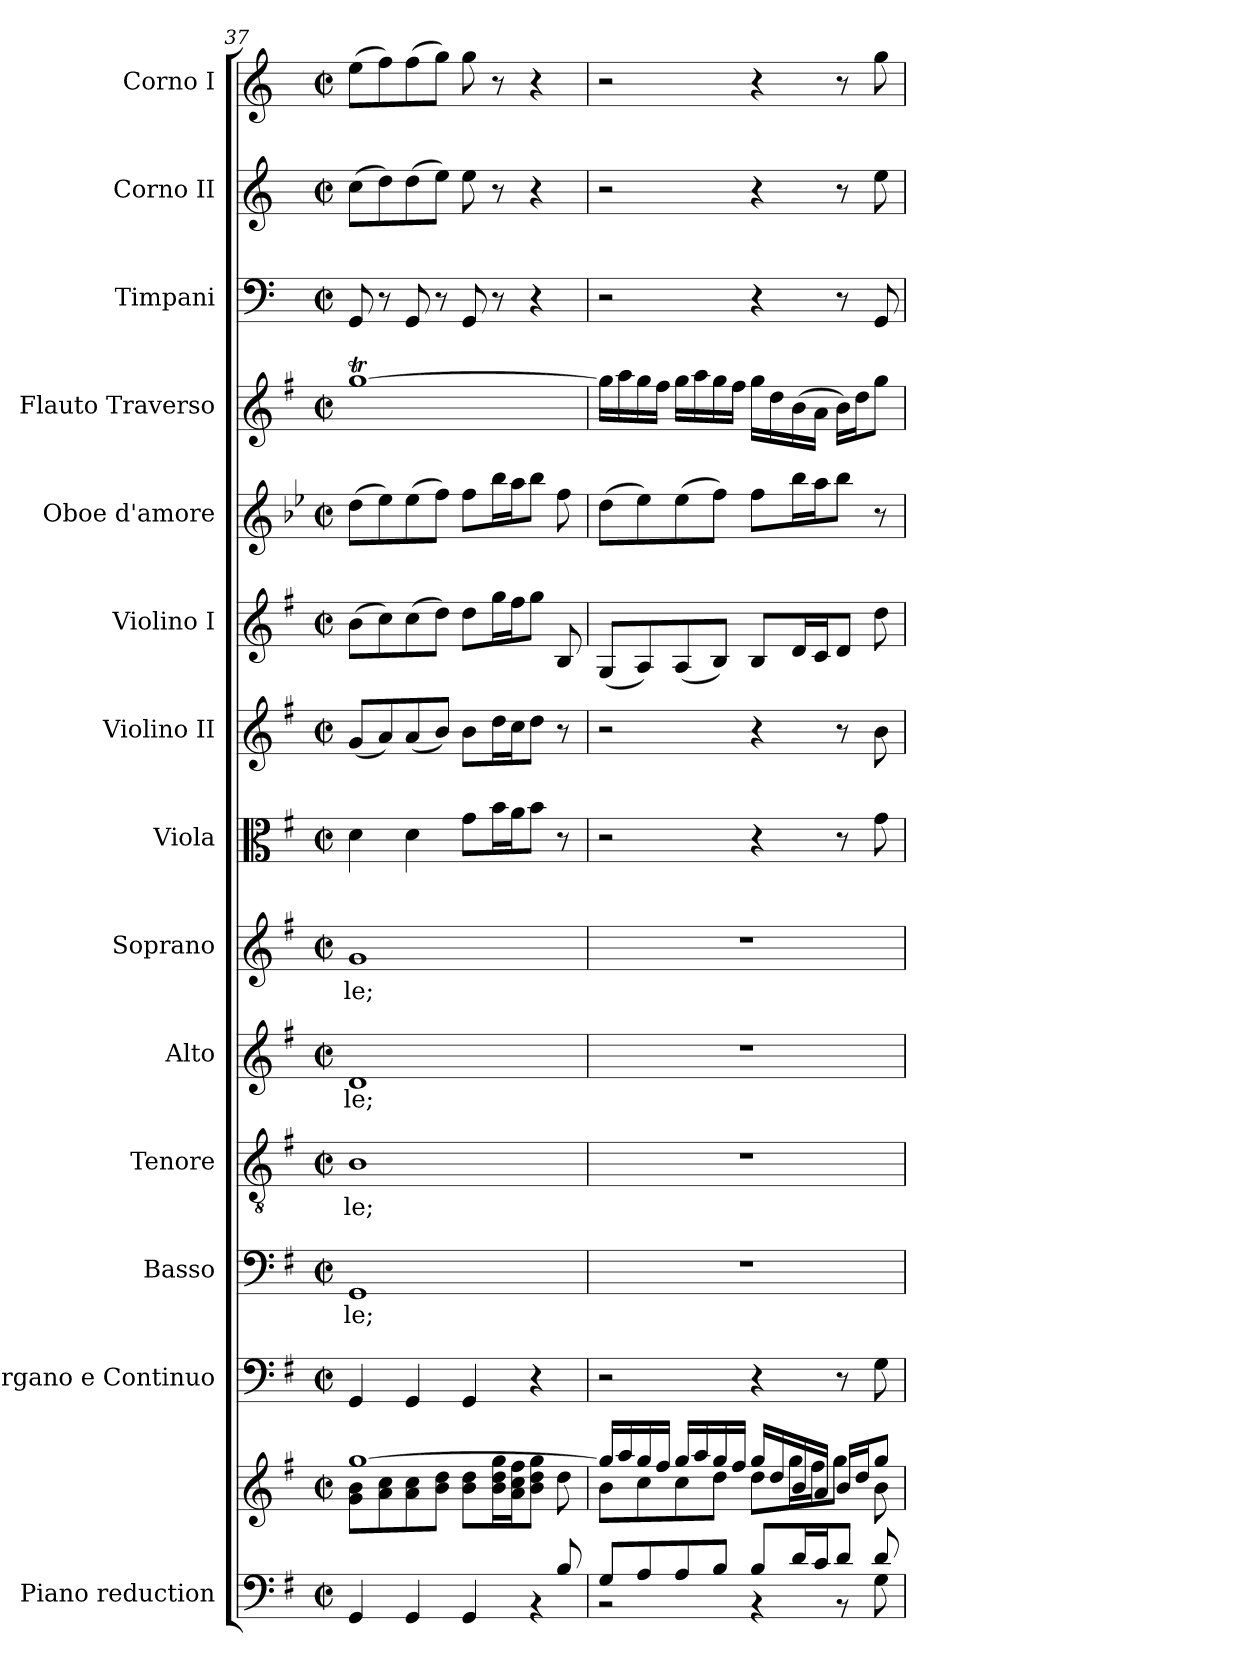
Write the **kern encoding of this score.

**kern	**kern	**kern	**kern	**text	**kern	**text	**kern	**text	**kern	**text	**kern	**kern	**kern	**kern	**kern	**kern	**kern	**kern
*part14	*part14	*part13	*part12	*part12	*part11	*part11	*part10	*part10	*part9	*part9	*part8	*part7	*part6	*part5	*part4	*part3	*part2	*part1
*staff15	*staff14	*staff13	*staff12	*staff12	*staff11	*staff11	*staff10	*staff10	*staff9	*staff9	*staff8	*staff7	*staff6	*staff5	*staff4	*staff3	*staff2	*staff1
*I"Piano reduction	*	*I"Organo e Continuo	*I"Basso	*	*I"Tenore	*	*I"Alto	*	*I"Soprano	*	*I"Viola	*I"Violino II	*I"Violino I	*I"Oboe d'amore	*I"Flauto Traverso	*I"Timpani	*I"Corno II	*I"Corno I
*I'Pno	*	*	*	*	*	*	*	*	*	*	*	*	*	*I'Ob	*I'Fl	*I'Timp	*	*
*clefF4	*clefG2	*clefF4	*clefF4	*	*clefGv2	*	*clefG2	*	*clefG2	*	*clefC3	*clefG2	*clefG2	*clefG2	*clefG2	*clefF4	*clefG2	*clefG2
*	*	*	*	*	*	*	*	*	*	*	*	*	*	*ITrd2c3	*	*	*ITrd3c5	*ITrd3c5
*k[f#]	*k[f#]	*k[f#]	*k[f#]	*	*k[f#]	*	*k[f#]	*	*k[f#]	*	*k[f#]	*k[f#]	*k[f#]	*k[f#]	*k[f#]	*k[]	*k[f#]	*k[f#]
*M2/2	*M2/2	*M2/2	*M2/2	*	*M2/2	*	*M2/2	*	*M2/2	*	*M2/2	*M2/2	*M2/2	*M2/2	*M2/2	*M2/2	*M2/2	*M2/2
*met(c|)	*met(c|)	*met(c|)	*met(c|)	*	*met(c|)	*	*met(c|)	*	*met(c|)	*	*met(c|)	*met(c|)	*met(c|)	*met(c|)	*met(c|)	*met(c|)	*met(c|)	*met(c|)
=37	=37	=37	=37	=37	=37	=37	=37	=37	=37	=37	=37	=37	=37	=37	=37	=37	=37	=37
*^	*^	*	*	*	*	*	*	*	*	*	*	*	*	*	*	*	*	*
!	!	!	!	!	!	!LO:LY:b	!	!LO:LY:b	!	!LO:LY:b	!	!LO:LY:b	!	!	!	!	!	!	!	!
4GG/	2ryy	[1gg	8g\ 8b\L	4GG/	1GG	-le;	1B	-le;	1d	-le;	1g	-le;	4d\	(8g/L	(8b\L	(8b\L	[1ggT	8GG/	(8g\L	(8b\L
.	.	.	8a\ 8cc\	.	.	.	.	.	.	.	.	.	.	8a/)	8cc\)	8cc\)	.	8r	8a\)	8cc\)
4GG/	.	.	8a\ 8cc\	4GG/	.	.	.	.	.	.	.	.	4d\	(8a/	(8cc\	(8cc\	.	8GG/	(8a\	(8cc\
.	.	.	8b\ 8dd\J	.	.	.	.	.	.	.	.	.	.	8b/J)	8dd\J)	8dd\J)	.	8r	8b\J)	8dd\J)
4GG/	4ryy	.	8b\ 8dd\L	4GG/	.	.	.	.	.	.	.	.	8g\L	8b\L	8dd\L	8dd\L	.	8GG/	8b\	8dd\
.	.	.	16b\ 16dd\ 16gg\L	.	.	.	.	.	.	.	.	.	16b\L	16dd\L	16gg\L	16gg\L	.	8r	8r	8r
.	.	.	16a\ 16cc\ 16ff#\J	.	.	.	.	.	.	.	.	.	16a\J	16cc\J	16ff#\J	16ff#\J	.	.	.	.
8ryy	4r	.	8b\ 8dd\ 8gg\J	4r	.	.	.	.	.	.	.	.	8b\J	8dd\J	8gg\J	8gg\J	.	4r	4r	4r
8B/	.	.	8dd\	.	.	.	.	.	.	.	.	.	8r	8r	8B/	8dd\	.	.	.	.
=38	=38	=38	=38	=38	=38	=38	=38	=38	=38	=38	=38	=38	=38	=38	=38	=38	=38	=38	=38	=38
8G/L	2r	16gg/LL]	8b\L	2r	1r	.	1r	.	1r	.	1r	.	2r	2r	(8G/L	(8b\L	16gg\LL]	2r	2r	2r
.	.	16aa/	.	.	.	.	.	.	.	.	.	.	.	.	.	.	16aa\	.	.	.
8A/	.	16gg/	8cc\	.	.	.	.	.	.	.	.	.	.	.	8A/)	8cc\)	16gg\	.	.	.
.	.	16ff#/JJ	.	.	.	.	.	.	.	.	.	.	.	.	.	.	16ff#\JJ	.	.	.
8A/	.	16gg/LL	8cc\	.	.	.	.	.	.	.	.	.	.	.	(8A/	(8cc\	16gg\LL	.	.	.
.	.	16aa/	.	.	.	.	.	.	.	.	.	.	.	.	.	.	16aa\	.	.	.
8B/J	.	16gg/	8dd\J	.	.	.	.	.	.	.	.	.	.	.	8B/J)	8dd\J)	16gg\	.	.	.
.	.	16ff#/JJ	.	.	.	.	.	.	.	.	.	.	.	.	.	.	16ff#\JJ	.	.	.
8B/L	4r	16gg/LL	8dd\L	4r	.	.	.	.	.	.	.	.	4r	4r	8B/L	8dd\L	16gg\LL	4r	4r	4r
.	.	16dd/	.	.	.	.	.	.	.	.	.	.	.	.	.	.	16dd\	.	.	.
16d/L	.	16b/	16gg\L	.	.	.	.	.	.	.	.	.	.	.	16d/L	16gg\L	(16b\	.	.	.
16c/J	.	16a/JJ	16ff#\J	.	.	.	.	.	.	.	.	.	.	.	16c/J	16ff#\J	16a\JJ	.	.	.
8d/J	8r	16b/LL	8gg\J	8r	.	.	.	.	.	.	.	.	8r	8r	8d/J	8gg\J	16b\LL)	8r	8r	8r
.	.	16dd/J	.	.	.	.	.	.	.	.	.	.	.	.	.	.	16dd\J	.	.	.
8d/	8G\	8gg/J	8b\	8G\	.	.	.	.	.	.	.	.	8g\	8b\	8dd\	8r	8gg\J	8GG/	8b\	8dd\
*v	*v	*	*	*	*	*	*	*	*	*	*	*	*	*	*	*	*	*	*	*
*	*v	*v	*	*	*	*	*	*	*	*	*	*	*	*	*	*	*	*	*
=	=	=	=	=	=	=	=	=	=	=	=	=	=	=	=	=	=	=
*-	*-	*-	*-	*-	*-	*-	*-	*-	*-	*-	*-	*-	*-	*-	*-	*-	*-	*-
